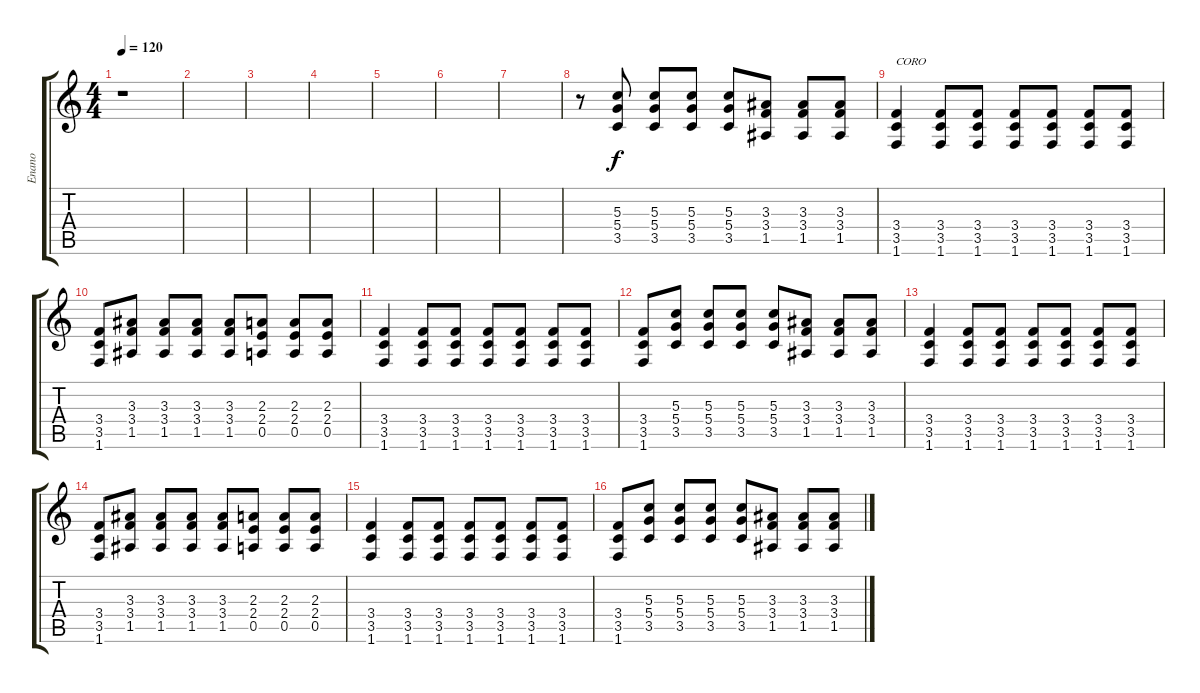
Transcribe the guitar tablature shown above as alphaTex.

\track ("Enano" "Enano") {instrument overdrivenguitar}
\staff {score tabs}
\tuning (E4 B3 G3 D3 A2 E2) {hide}
\ts (4 4)
\tempo 120
\clef g2
\ks c
r.1{dy f} |
|
|
|
|
|
|
r.8 (5.3 5.4 3.5).8 (5.3 5.4 3.5).8 (5.3 5.4 3.5).8 (5.3 5.4 3.5).8 (3.3 3.4 1.5).8 (3.3 3.4 1.5).8 (3.3 3.4 1.5).8 |
(3.4 3.5 1.6).4{txt "CORO"} (3.4 3.5 1.6).8 (3.4 3.5 1.6).8 (3.4 3.5 1.6).8 (3.4 3.5 1.6).8 (3.4 3.5 1.6).8 (3.4 3.5 1.6).8 |
(3.4 3.5 1.6).8 (3.3 3.4 1.5).8 (3.3 3.4 1.5).8 (3.3 3.4 1.5).8 (3.3 3.4 1.5).8 (2.3 2.4 0.5).8 (2.3 2.4 0.5).8 (2.3 2.4 0.5).8 |
(3.4 3.5 1.6).4 (3.4 3.5 1.6).8 (3.4 3.5 1.6).8 (3.4 3.5 1.6).8 (3.4 3.5 1.6).8 (3.4 3.5 1.6).8 (3.4 3.5 1.6).8 |
(3.4 3.5 1.6).8 (5.3 5.4 3.5).8 (5.3 5.4 3.5).8 (5.3 5.4 3.5).8 (5.3 5.4 3.5).8 (3.3 3.4 1.5).8 (3.3 3.4 1.5).8 (3.3 3.4 1.5).8 |
(3.4 3.5 1.6).4 (3.4 3.5 1.6).8 (3.4 3.5 1.6).8 (3.4 3.5 1.6).8 (3.4 3.5 1.6).8 (3.4 3.5 1.6).8 (3.4 3.5 1.6).8 |
(3.4 3.5 1.6).8 (3.3 3.4 1.5).8 (3.3 3.4 1.5).8 (3.3 3.4 1.5).8 (3.3 3.4 1.5).8 (2.3 2.4 0.5).8 (2.3 2.4 0.5).8 (2.3 2.4 0.5).8 |
(3.4 3.5 1.6).4 (3.4 3.5 1.6).8 (3.4 3.5 1.6).8 (3.4 3.5 1.6).8 (3.4 3.5 1.6).8 (3.4 3.5 1.6).8 (3.4 3.5 1.6).8 |
(3.4 3.5 1.6).8 (5.3 5.4 3.5).8 (5.3 5.4 3.5).8 (5.3 5.4 3.5).8 (5.3 5.4 3.5).8 (3.3 3.4 1.5).8 (3.3 3.4 1.5).8 (3.3 3.4 1.5).8
